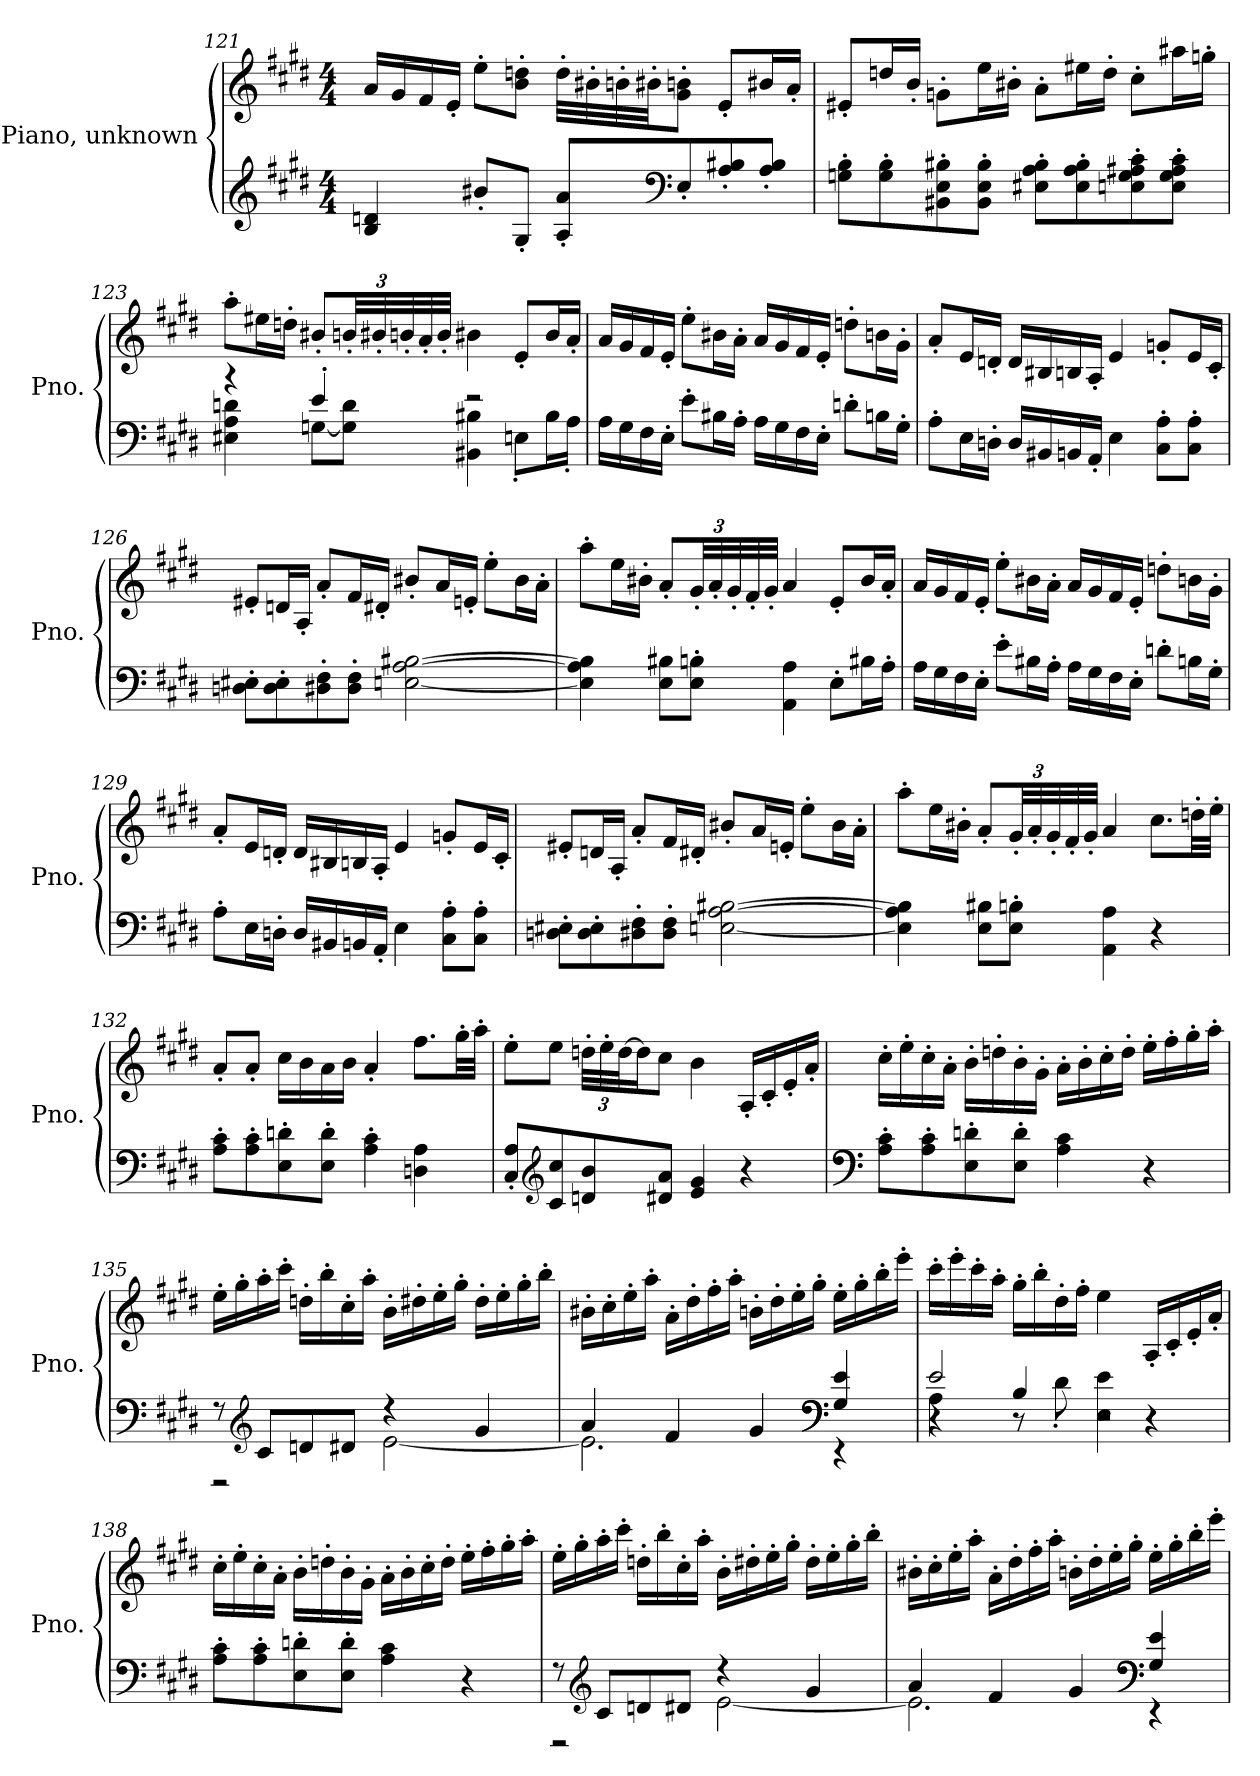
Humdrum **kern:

**kern	**kern
*part1	*part1
*staff2	*staff1
*I"Piano, unknown	*
*I'Pno.	*
!!LO:LB:g=z
*clefG2	*clefG2
*k[f#c#g#d#]	*k[f#c#g#d#]
*M4/4	*M4/4
=121	=121
4B/ 4dn/	16a/LL
.	16g#/
.	16f#/
.	16e'/JJ
8b#X'/L	8ee'\L
8G#'/J	8b\' 8ddn\'J
8A/' 8a/'L	32dd'\LLL
.	32b#X'\
.	32bn'\
.	32b#X'\JJ
*clefF4	*
8E'/	8g#\' 8bn\'J
8A/' 8B#X/'	8e'/L
8A/' 8B#/'J	16b#X/L
.	16a'/JJ
=122	=122
8Gn\' 8B\'L	8e#X'/L
8G\' 8B\'	16ddn/L
.	16b'/JJ
8BB#X\' 8E\' 8B#X\'	8gn'\L
8BB#\' 8E\' 8B#\'J	16ee\L
.	16b#X'\JJ
8E#X\' 8A\' 8B#\'L	8a'\L
8E#\' 8A\' 8B#\'	16ee#X\L
.	16dd'\JJ
8En\' 8G\' 8A#X\' 8c#\'	8cc#'\L
8E\' 8G\' 8A#\' 8c#\'J	16aa#X\L
.	16ggn'\JJ
!!LO:PB:g=z
=123	=123
*^	*
4r	4E#X\ 4A\ 4dn\	8aa'\L
.	.	16ee#X\L
.	.	16ddn'\JJ
4e'/	[8Gn\L	8b#X'/L
*	*	*Xbrackettup
.	8G\] 8d\J	48bn'/LL
.	.	48b#X'/
.	.	48bn'/
.	.	32a'/
.	.	32b'/JJJ
2r	4BB#X\ 4B#X\	4b#X\
.	8En'\L	8e'/L
.	16B#\L	16b#/L
.	16A'\JJ	16a'/JJ
*v	*v	*
=124	=124
16A\LL	16a/LL
16G#\	16g#/
16F#\	16f#/
16E'\JJ	16e'/JJ
8e'\L	8ee'\L
16B#X\L	16b#X\L
16A'\JJ	16a'\JJ
16A\LL	16a/LL
16G#\	16g#/
16F#\	16f#/
16E'\JJ	16e'/JJ
8dn'\L	8ddn'\L
16Bn\L	16bn\L
16G#'\JJ	16g#'\JJ
!!LO:LB:g=z
=125	=125
8A'\L	8a'/L
16E\L	16e/L
16Dn'\JJ	16dn'/JJ
16D/LL	16d/LL
16BB#X/	16B#X/
16BBn/	16Bn/
16AA'/JJ	16A'/JJ
4E\	4e/
8C#\' 8A\'L	8gn'/L
8C#\' 8A\'J	16e/L
.	16c#'/JJ
=126	=126
8Dn\' 8E#X\'L	8e#X'/L
8D\' 8E#\'	16dn/L
.	16A'/JJ
8D#X\' 8F#\'	8a'/L
8D#\' 8F#\'J	16f#/L
.	16d#X'/JJ
[2En\ [2A\ [2B#X\	8b#X'/L
.	16a/L
.	16en'/JJ
.	8ee'\L
.	16b#\L
.	16a'\JJ
!!LO:LB:g=z
=127	=127
4E\] 4A\] 4B#\]	8aa'\L
.	16ee\L
.	16b#X'\JJ
8E\ 8B#X\L	8a'/L
8E\' 8Bn\'J	48g#'/LL
.	48a'/
.	48g#'/
.	32f#'/
.	32g#'/JJJ
4AA\ 4A\	4a/
8E'\L	8e'/L
16B#X\L	16b#/L
16A'\JJ	16a'/JJ
=128	=128
16A\LL	16a/LL
16G#\	16g#/
16F#\	16f#/
16E'\JJ	16e'/JJ
8e'\L	8ee'\L
16B#X\L	16b#X\L
16A'\JJ	16a'\JJ
16A\LL	16a/LL
16G#\	16g#/
16F#\	16f#/
16E'\JJ	16e'/JJ
8dn'\L	8ddn'\L
16Bn\L	16bn\L
16G#'\JJ	16g#'\JJ
!!LO:LB:g=z
=129	=129
8A'\L	8a'/L
16E\L	16e/L
16Dn'\JJ	16dn'/JJ
16D/LL	16d/LL
16BB#X/	16B#X/
16BBn/	16Bn/
16AA'/JJ	16A'/JJ
4E\	4e/
8C#\' 8A\'L	8gn'/L
8C#\' 8A\'J	16e/L
.	16c#'/JJ
=130	=130
8Dn\' 8E#X\'L	8e#X'/L
8D\' 8E#\'	16dn/L
.	16A'/JJ
8D#X\' 8F#\'	8a'/L
8D#\' 8F#\'J	16f#/L
.	16d#X'/JJ
[2En\ [2A\ [2B#X\	8b#X'/L
.	16a/L
.	16en'/JJ
.	8ee'\L
.	16b#\L
.	16a'\JJ
!!LO:LB:g=z
=131	=131
4E\] 4A\] 4B#\]	8aa'\L
.	16ee\L
.	16b#X'\JJ
8E\ 8B#X\L	8a'/L
8E\' 8Bn\'J	48g#'/LL
.	48a'/
.	48g#'/
.	32f#'/
.	32g#'/JJJ
4AA\ 4A\	4a/
4r	8.cc#\L
.	32ddn'\LL
.	32ee'\JJJ
=132	=132
8A\' 8c#\'L	8a'/L
8A\' 8c#\'	8a'/J
8E\' 8dn\'	16cc#\LL
.	16b\
8E\' 8d\'J	16a\
.	16b\JJ
4A\' 4c#\'	4a'/
4Dn\ 4A\	8.ff#\L
.	32gg#'\LL
.	32aa'\JJJ
=133	=133
8C#/' 8A/'L	8ee'\L
*clefG2	*
8c#/ 8cc#/	8ee\J
8dn/ 8b/	48ddn'\LLL
.	48ee'\
.	[48dd\J
.	16dd\J]
8d#X/ 8a/J	8cc#\J
4e/ 4g#/	4b\
4r	16A'/LL
.	16c#'/
.	16e'/
.	16a'/JJ
!!LO:LB:g=z
=134	=134
*clefF4	*
8A\' 8c#\'L	16cc#'\LL
.	16ee'\
8A\' 8c#\'	16cc#'\
.	16a'\JJ
8E\' 8dn\'	16b'\LL
.	16ddn'\
8E\' 8d\'J	16b'\
.	16g#'\JJ
4A\ 4c#\	16a'\LL
.	16b'\
.	16cc#'\
.	16dd'\JJ
4r	16ee'\LL
.	16ff#'\
.	16gg#'\
.	16aa'\JJ
=135	=135
*^	*
8r	2r	16ee'\LL
.	.	16gg#'\
*clefG2	*	*
8c#/L	.	16aa'\
.	.	16ccc#'\JJ
8dn/	.	16ddn'\LL
.	.	16bb'\
8d#X/J	.	16cc#'\
.	.	16aa'\JJ
4r	[2e\	16b'\LL
.	.	16dd#X'\
.	.	16ee'\
.	.	16gg#'\JJ
4g#/	.	16dd#'\LL
.	.	16ee'\
.	.	16gg#'\
.	.	16bb'\JJ
!!LO:PB:g=z
=136	=136	=136
4a/	2.e\]	16b#X'\LL
.	.	16cc#'\
.	.	16ee'\
.	.	16aa'\JJ
4f#/	.	16a'\LL
.	.	16dd#'\
.	.	16ff#'\
.	.	16aa'\JJ
4g#/	.	16bn'\LL
.	.	16dd#'\
.	.	16ee'\
.	.	16gg#'\JJ
*clefF4	*	*
4G#/ 4e/	4r	16ee'\LL
.	.	16gg#'\
.	.	16bb'\
.	.	16eee'\JJ
=137	=137	=137
*	*^	*
2e/	4A\	4r	16ccc#'\LL
.	.	.	16eee'\
.	.	.	16ccc#'\
.	.	.	16aa'\JJ
.	8r	4B/	16gg#'\LL
.	.	.	16bb'\
.	8d#'\	.	16dd#'\
.	.	.	16ff#'\JJ
2r	4E\ 4e\	2r	4ee\
.	4r	.	16A'/LL
.	.	.	16c#'/
.	.	.	16e'/
.	.	.	16a'/JJ
*v	*v	*v	*
!!LO:LB:g=z
=138	=138
8A\' 8c#\'L	16cc#'\LL
.	16ee'\
8A\' 8c#\'	16cc#'\
.	16a'\JJ
8E\' 8dn\'	16b'\LL
.	16ddn'\
8E\' 8d\'J	16b'\
.	16g#'\JJ
4A\ 4c#\	16a'\LL
.	16b'\
.	16cc#'\
.	16dd'\JJ
4r	16ee'\LL
.	16ff#'\
.	16gg#'\
.	16aa'\JJ
=139	=139
*^	*
8r	2r	16ee'\LL
.	.	16gg#'\
*clefG2	*	*
8c#/L	.	16aa'\
.	.	16ccc#'\JJ
8dn/	.	16ddn'\LL
.	.	16bb'\
8d#X/J	.	16cc#'\
.	.	16aa'\JJ
4r	[2e\	16b'\LL
.	.	16dd#X'\
.	.	16ee'\
.	.	16gg#'\JJ
4g#/	.	16dd#'\LL
.	.	16ee'\
.	.	16gg#'\
.	.	16bb'\JJ
!!LO:LB:g=z
=140	=140	=140
4a/	2.e\]	16b#X'\LL
.	.	16cc#'\
.	.	16ee'\
.	.	16aa'\JJ
4f#/	.	16a'\LL
.	.	16dd#'\
.	.	16ff#'\
.	.	16aa'\JJ
4g#/	.	16bn'\LL
.	.	16dd#'\
.	.	16ee'\
.	.	16gg#'\JJ
*clefF4	*	*
4G#/ 4e/	4r	16ee'\LL
.	.	16gg#'\
.	.	16bb'\
.	.	16eee'\JJ
*v	*v	*
=	=
*-	*-
